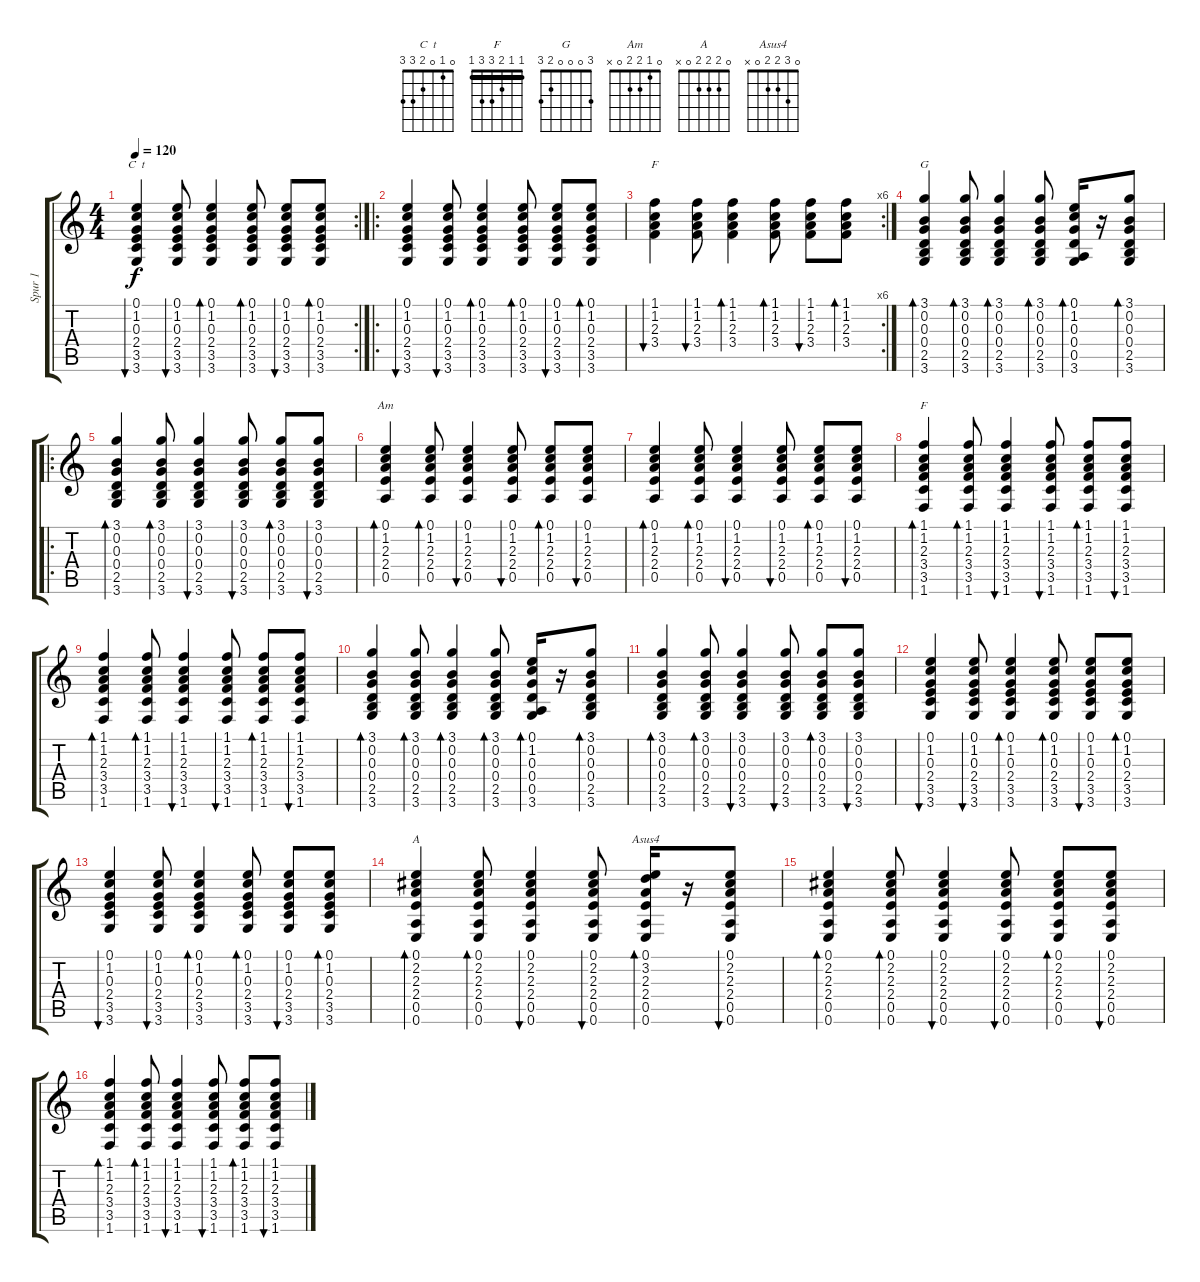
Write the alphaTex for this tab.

\track ("Spur 1" "Spur 1") {instrument acousticguitarnylon}
\staff {score tabs}
\tuning (E4 B3 G3 D3 A2 E2) {hide}
\chord ("C  t" 0 1 0 2 3 3)
\chord ("F" 1 1 2 3 x x) {barre 1}
\chord ("G" 3 0 0 0 2 3)
\chord ("Am" 0 1 2 2 0 x)
\chord ("F" 1 1 2 3 3 1) {barre 1}
\chord ("A" 0 2 2 2 0 x)
\chord ("Asus4" 0 3 2 2 0 x)
\rc 2
\ts (4 4)
\tempo 120
\clef g2
\ks c
(0.1 1.2 0.3 2.4 3.5 3.6).4{bu 30 ch "C  t" dy f} (0.1 1.2 0.3 2.4 3.5 3.6).8{bu 30} (0.1 1.2 0.3 2.4 3.5 3.6).4{bd 30} (0.1 1.2 0.3 2.4 3.5 3.6).8{bd 30} (0.1 1.2 0.3 2.4 3.5 3.6).8{bu 30} (0.1 1.2 0.3 2.4 3.5 3.6).8{bd 30} |
\ro
(0.1 1.2 0.3 2.4 3.5 3.6).4{bu 30} (0.1 1.2 0.3 2.4 3.5 3.6).8{bu 30} (0.1 1.2 0.3 2.4 3.5 3.6).4{bd 30} (0.1 1.2 0.3 2.4 3.5 3.6).8{bd 30} (0.1 1.2 0.3 2.4 3.5 3.6).8{bu 30} (0.1 1.2 0.3 2.4 3.5 3.6).8{bd 30} |
\rc 6
(1.1 1.2 2.3 3.4).4{bu 30 ch "F"} (1.1 1.2 2.3 3.4).8{bu 30} (1.1 1.2 2.3 3.4).4{bd 30} (1.1 1.2 2.3 3.4).8{bd 30} (1.1 1.2 2.3 3.4).8{bu 30} (1.1 1.2 2.3 3.4).8{bd 30} |
(3.1 0.2 0.3 0.4 2.5 3.6).4{bd 30 ch "G"} (3.1 0.2 0.3 0.4 2.5 3.6).8{bd 30} (3.1 0.2 0.3 0.4 2.5 3.6).4{bd 30} (3.1 0.2 0.3 0.4 2.5 3.6).8{bd 30} (0.1 1.2 0.3 0.4 0.5 3.6).16{bd 30} r.16 (3.1 0.2 0.3 0.4 2.5 3.6).8{bd 30} |
\ro
(3.1 0.2 0.3 0.4 2.5 3.6).4{bd 30} (3.1 0.2 0.3 0.4 2.5 3.6).8{bd 30} (3.1 0.2 0.3 0.4 2.5 3.6).4{bu 30} (3.1 0.2 0.3 0.4 2.5 3.6).8{bu 30} (3.1 0.2 0.3 0.4 2.5 3.6).8{bd 30} (3.1 0.2 0.3 0.4 2.5 3.6).8{bu 30} |
(0.1 1.2 2.3 2.4 0.5).4{bd 30 ch "Am"} (0.1 1.2 2.3 2.4 0.5).8{bd 30} (0.1 1.2 2.3 2.4 0.5).4{bu 30} (0.1 1.2 2.3 2.4 0.5).8{bu 30} (0.1 1.2 2.3 2.4 0.5).8{bd 30} (0.1 1.2 2.3 2.4 0.5).8{bu 30} |
(0.1 1.2 2.3 2.4 0.5).4{bd 30} (0.1 1.2 2.3 2.4 0.5).8{bd 30} (0.1 1.2 2.3 2.4 0.5).4{bu 30} (0.1 1.2 2.3 2.4 0.5).8{bu 30} (0.1 1.2 2.3 2.4 0.5).8{bd 30} (0.1 1.2 2.3 2.4 0.5).8{bu 30} |
(1.1 1.2 2.3 3.4 3.5 1.6).4{bd 30 ch "F"} (1.1 1.2 2.3 3.4 3.5 1.6).8{bd 30} (1.1 1.2 2.3 3.4 3.5 1.6).4{bu 30} (1.1 1.2 2.3 3.4 3.5 1.6).8{bu 30} (1.1 1.2 2.3 3.4 3.5 1.6).8{bd 30} (1.1 1.2 2.3 3.4 3.5 1.6).8{bu 30} |
(1.1 1.2 2.3 3.4 3.5 1.6).4{bd 30} (1.1 1.2 2.3 3.4 3.5 1.6).8{bd 30} (1.1 1.2 2.3 3.4 3.5 1.6).4{bu 30} (1.1 1.2 2.3 3.4 3.5 1.6).8{bu 30} (1.1 1.2 2.3 3.4 3.5 1.6).8{bd 30} (1.1 1.2 2.3 3.4 3.5 1.6).8{bu 30} |
(3.1 0.2 0.3 0.4 2.5 3.6).4{bd 30} (3.1 0.2 0.3 0.4 2.5 3.6).8{bd 30} (3.1 0.2 0.3 0.4 2.5 3.6).4{bd 30} (3.1 0.2 0.3 0.4 2.5 3.6).8{bd 30} (0.1 1.2 0.3 0.4 0.5 3.6).16{bd 30} r.16 (3.1 0.2 0.3 0.4 2.5 3.6).8{bd 30} |
(3.1 0.2 0.3 0.4 2.5 3.6).4{bd 30} (3.1 0.2 0.3 0.4 2.5 3.6).8{bd 30} (3.1 0.2 0.3 0.4 2.5 3.6).4{bu 30} (3.1 0.2 0.3 0.4 2.5 3.6).8{bu 30} (3.1 0.2 0.3 0.4 2.5 3.6).8{bd 30} (3.1 0.2 0.3 0.4 2.5 3.6).8{bu 30} |
(0.1 1.2 0.3 2.4 3.5 3.6).4{bu 30} (0.1 1.2 0.3 2.4 3.5 3.6).8{bu 30} (0.1 1.2 0.3 2.4 3.5 3.6).4{bd 30} (0.1 1.2 0.3 2.4 3.5 3.6).8{bd 30} (0.1 1.2 0.3 2.4 3.5 3.6).8{bu 30} (0.1 1.2 0.3 2.4 3.5 3.6).8{bd 30} |
(0.1 1.2 0.3 2.4 3.5 3.6).4{bu 30} (0.1 1.2 0.3 2.4 3.5 3.6).8{bu 30} (0.1 1.2 0.3 2.4 3.5 3.6).4{bd 30} (0.1 1.2 0.3 2.4 3.5 3.6).8{bd 30} (0.1 1.2 0.3 2.4 3.5 3.6).8{bu 30} (0.1 1.2 0.3 2.4 3.5 3.6).8{bd 30} |
(0.1 2.2 2.3 2.4 0.5 0.6).4{bd 30 ch "A"} (0.1 2.2 2.3 2.4 0.5 0.6).8{bd 30} (0.1 2.2 2.3 2.4 0.5 0.6).4{bu 30} (0.1 2.2 2.3 2.4 0.5 0.6).8{bu 30} (0.1 3.2 2.3 2.4 0.5 0.6).16{bd 30 ch "Asus4"} r.16 (0.1 2.2 2.3 2.4 0.5 0.6).8{bu 30} |
(0.1 2.2 2.3 2.4 0.5 0.6).4{bd 30} (0.1 2.2 2.3 2.4 0.5 0.6).8{bd 30} (0.1 2.2 2.3 2.4 0.5 0.6).4{bu 30} (0.1 2.2 2.3 2.4 0.5 0.6).8{bu 30} (0.1 2.2 2.3 2.4 0.5 0.6).8{bd 30} (0.1 2.2 2.3 2.4 0.5 0.6).8{bu 30} |
(1.1 1.2 2.3 3.4 3.5 1.6).4{bd 30} (1.1 1.2 2.3 3.4 3.5 1.6).8{bd 30} (1.1 1.2 2.3 3.4 3.5 1.6).4{bu 30} (1.1 1.2 2.3 3.4 3.5 1.6).8{bu 30} (1.1 1.2 2.3 3.4 3.5 1.6).8{bd 30} (1.1 1.2 2.3 3.4 3.5 1.6).8{bu 30}
